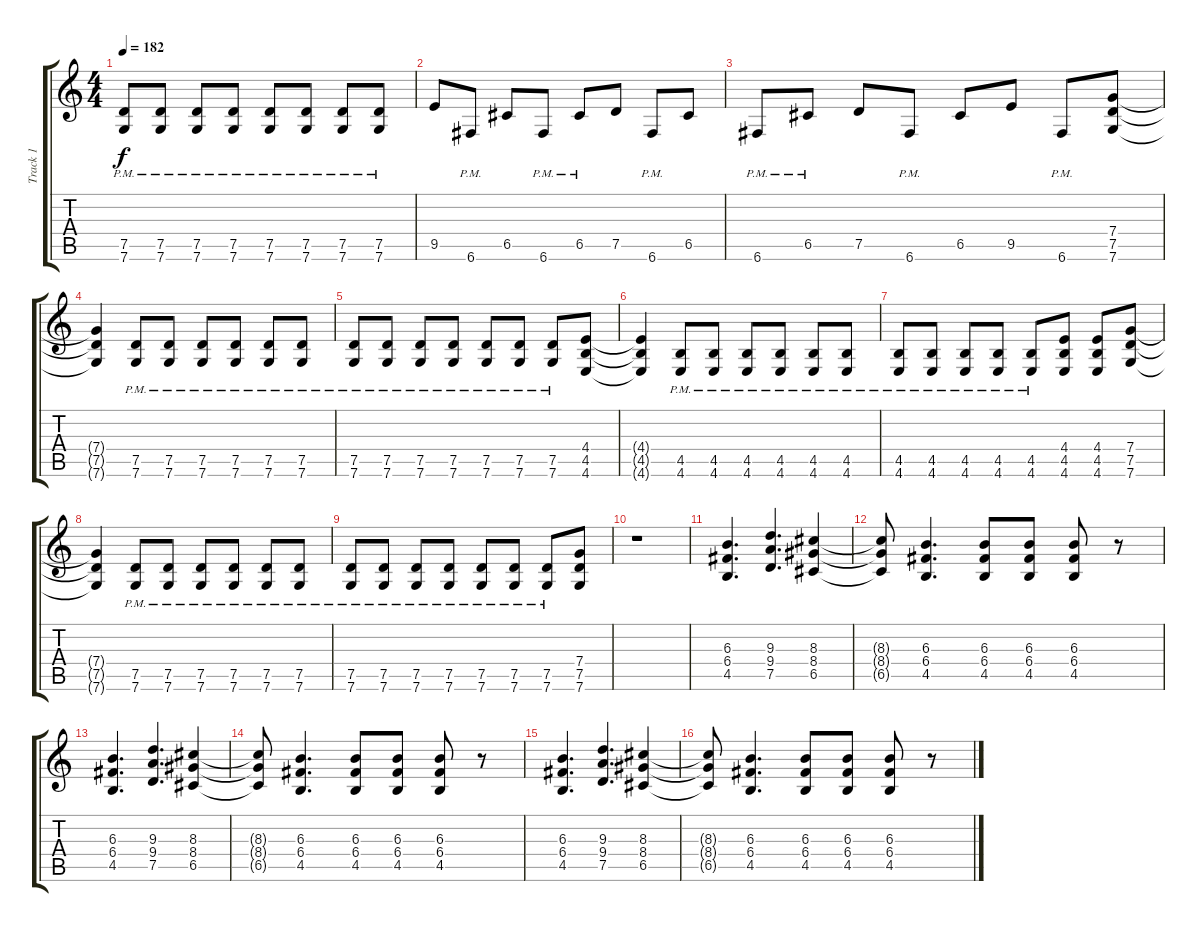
\track ("Track 1" "Track 1") {instrument distortionguitar}
\staff {score tabs}
\tuning (D4 A3 F3 C3 G2 C2) {hide}
\ts (4 4)
\tempo 182
\clef g2
\ks c
(7.5{pm} 7.6{pm}).8{dy f} (7.5{pm} 7.6{pm}).8 (7.5{pm} 7.6{pm}).8 (7.5{pm} 7.6{pm}).8 (7.5{pm} 7.6{pm}).8 (7.5{pm} 7.6{pm}).8 (7.5{pm} 7.6{pm}).8 (7.5{pm} 7.6{pm}).8 |
9.5.8 6.6{pm}.8 6.5.8 6.6{pm}.8 6.5{pm}.8 7.5.8 6.6{pm}.8 6.5.8 |
6.6{pm}.8 6.5{pm}.8 7.5.8 6.6{pm}.8 6.5.8 9.5.8 6.6{pm}.8 (7.4 7.5 7.6).8 |
(7.4{t} 7.5{t} 7.6{t}).4 (7.5{pm} 7.6{pm}).8 (7.5{pm} 7.6{pm}).8 (7.5{pm} 7.6{pm}).8 (7.5{pm} 7.6{pm}).8 (7.5{pm} 7.6{pm}).8 (7.5{pm} 7.6{pm}).8 |
(7.5{pm} 7.6{pm}).8 (7.5{pm} 7.6{pm}).8 (7.5{pm} 7.6{pm}).8 (7.5{pm} 7.6{pm}).8 (7.5{pm} 7.6{pm}).8 (7.5{pm} 7.6{pm}).8 (7.5{pm} 7.6{pm}).8 (4.4 4.5 4.6).8 |
(4.4{t} 4.5{t} 4.6{t}).4 (4.5{pm} 4.6{pm}).8 (4.5{pm} 4.6{pm}).8 (4.5{pm} 4.6{pm}).8 (4.5{pm} 4.6{pm}).8 (4.5{pm} 4.6{pm}).8 (4.5{pm} 4.6{pm}).8 |
(4.5{pm} 4.6{pm}).8 (4.5{pm} 4.6{pm}).8 (4.5{pm} 4.6{pm}).8 (4.5{pm} 4.6{pm}).8 (4.5{pm} 4.6{pm}).8 (4.4 4.5 4.6).8 (4.4 4.5 4.6).8 (7.4 7.5 7.6).8 |
(7.4{t} 7.5{t} 7.6{t}).4 (7.5{pm} 7.6{pm}).8 (7.5{pm} 7.6{pm}).8 (7.5{pm} 7.6{pm}).8 (7.5{pm} 7.6{pm}).8 (7.5{pm} 7.6{pm}).8 (7.5{pm} 7.6{pm}).8 |
(7.5{pm} 7.6{pm}).8 (7.5{pm} 7.6{pm}).8 (7.5{pm} 7.6{pm}).8 (7.5{pm} 7.6{pm}).8 (7.5{pm} 7.6{pm}).8 (7.5{pm} 7.6{pm}).8 (7.5{pm} 7.6{pm}).8 (7.4 7.5 7.6).8 |
r.1 |
(6.3 6.4 4.5).4{d} (9.3 9.4 7.5).4{d} (8.3 8.4 6.5).4 |
(8.3{t} 8.4{t} 6.5{t}).8 (6.3 6.4 4.5).4{d} (6.3 6.4 4.5).8 (6.3 6.4 4.5).8 (6.3 6.4 4.5).8 r.8 |
(6.3 6.4 4.5).4{d} (9.3 9.4 7.5).4{d} (8.3 8.4 6.5).4 |
(8.3{t} 8.4{t} 6.5{t}).8 (6.3 6.4 4.5).4{d} (6.3 6.4 4.5).8 (6.3 6.4 4.5).8 (6.3 6.4 4.5).8 r.8 |
(6.3 6.4 4.5).4{d} (9.3 9.4 7.5).4{d} (8.3 8.4 6.5).4 |
(8.3{t} 8.4{t} 6.5{t}).8 (6.3 6.4 4.5).4{d} (6.3 6.4 4.5).8 (6.3 6.4 4.5).8 (6.3 6.4 4.5).8 r.8
